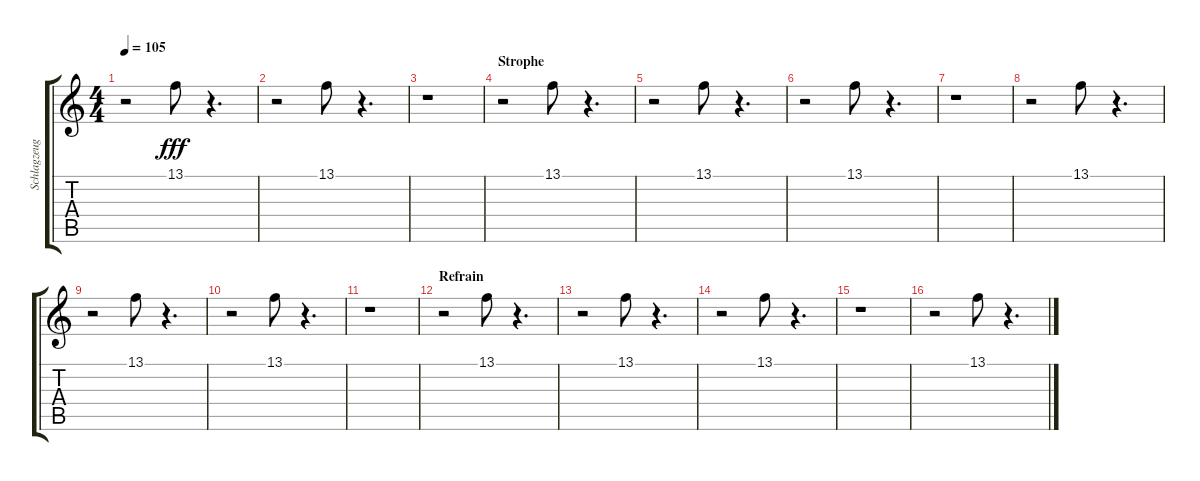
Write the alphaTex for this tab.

\track ("Schlagzeug" "Schlagzeug") {instrument woodblock}
\staff {score tabs}
\tuning (E4 B3 G3 D3 A2 E2) {hide}
\ts (4 4)
\tempo 105
\clef g2
\ks c
r.2{dy fff} 13.1.8 r.4{d} |
r.2 13.1.8 r.4{d} |
r.1 |
\section ("" "Strophe")
r.2 13.1.8 r.4{d} |
r.2 13.1.8 r.4{d} |
r.2 13.1.8 r.4{d} |
r.1 |
r.2 13.1.8 r.4{d} |
r.2 13.1.8 r.4{d} |
r.2 13.1.8 r.4{d} |
r.1 |
\section ("" "Refrain")
r.2 13.1.8 r.4{d} |
r.2 13.1.8 r.4{d} |
r.2 13.1.8 r.4{d} |
r.1 |
r.2 13.1.8 r.4{d}
